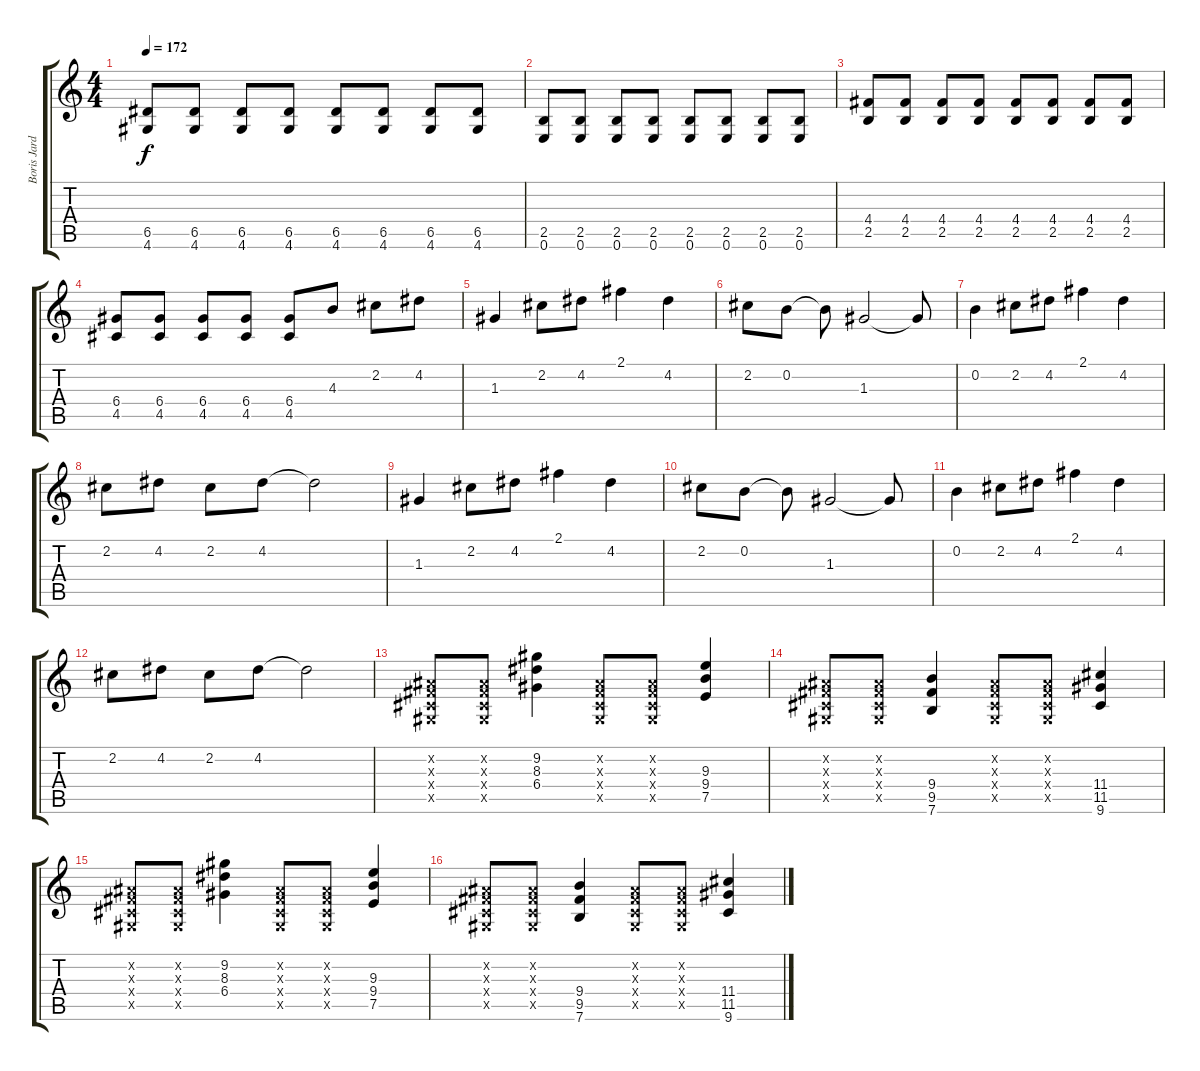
\track ("Boris Jardel" "Boris Jard") {instrument distortionguitar}
\staff {score tabs}
\tuning (E4 B3 G3 D3 A2 E2) {hide}
\ts (4 4)
\tempo 172
\clef g2
\ks c
(6.5 4.6).8{dy f} (6.5 4.6).8 (6.5 4.6).8 (6.5 4.6).8 (6.5 4.6).8 (6.5 4.6).8 (6.5 4.6).8 (6.5 4.6).8 |
(2.5 0.6).8 (2.5 0.6).8 (2.5 0.6).8 (2.5 0.6).8 (2.5 0.6).8 (2.5 0.6).8 (2.5 0.6).8 (2.5 0.6).8 |
(4.4 2.5).8 (4.4 2.5).8 (4.4 2.5).8 (4.4 2.5).8 (4.4 2.5).8 (4.4 2.5).8 (4.4 2.5).8 (4.4 2.5).8 |
(6.4 4.5).8 (6.4 4.5).8 (6.4 4.5).8 (6.4 4.5).8 (6.4 4.5).8 4.3.8 2.2.8 4.2.8 |
1.3.4 2.2.8 4.2.8 2.1.4 4.2.4 |
2.2.8 0.2.8 0.2{t}.8 1.3.2 1.3{t}.8 |
0.2.4 2.2.8 4.2.8 2.1.4 4.2.4 |
2.2.8 4.2.8 2.2.8 4.2.8 4.2{t}.2 |
1.3.4 2.2.8 4.2.8 2.1.4 4.2.4 |
2.2.8 0.2.8 0.2{t}.8 1.3.2 1.3{t}.8 |
0.2.4 2.2.8 4.2.8 2.1.4 4.2.4 |
2.2.8 4.2.8 2.2.8 4.2.8 4.2{t}.2 |
(-1.2{x} -1.3{x} -1.4{x} -1.5{x}).8 (-1.2{x} -1.3{x} -1.4{x} -1.5{x}).8 (9.2 8.3 6.4).4 (-1.2{x} -1.3{x} -1.4{x} -1.5{x}).8 (-1.2{x} -1.3{x} -1.4{x} -1.5{x}).8 (9.3 9.4 7.5).4 |
(-1.2{x} -1.3{x} -1.4{x} -1.5{x}).8 (-1.2{x} -1.3{x} -1.4{x} -1.5{x}).8 (9.4 9.5 7.6).4 (-1.2{x} -1.3{x} -1.4{x} -1.5{x}).8 (-1.2{x} -1.3{x} -1.4{x} -1.5{x}).8 (11.4 11.5 9.6).4 |
(-1.2{x} -1.3{x} -1.4{x} -1.5{x}).8 (-1.2{x} -1.3{x} -1.4{x} -1.5{x}).8 (9.2 8.3 6.4).4 (-1.2{x} -1.3{x} -1.4{x} -1.5{x}).8 (-1.2{x} -1.3{x} -1.4{x} -1.5{x}).8 (9.3 9.4 7.5).4 |
(-1.2{x} -1.3{x} -1.4{x} -1.5{x}).8 (-1.2{x} -1.3{x} -1.4{x} -1.5{x}).8 (9.4 9.5 7.6).4 (-1.2{x} -1.3{x} -1.4{x} -1.5{x}).8 (-1.2{x} -1.3{x} -1.4{x} -1.5{x}).8 (11.4 11.5 9.6).4
